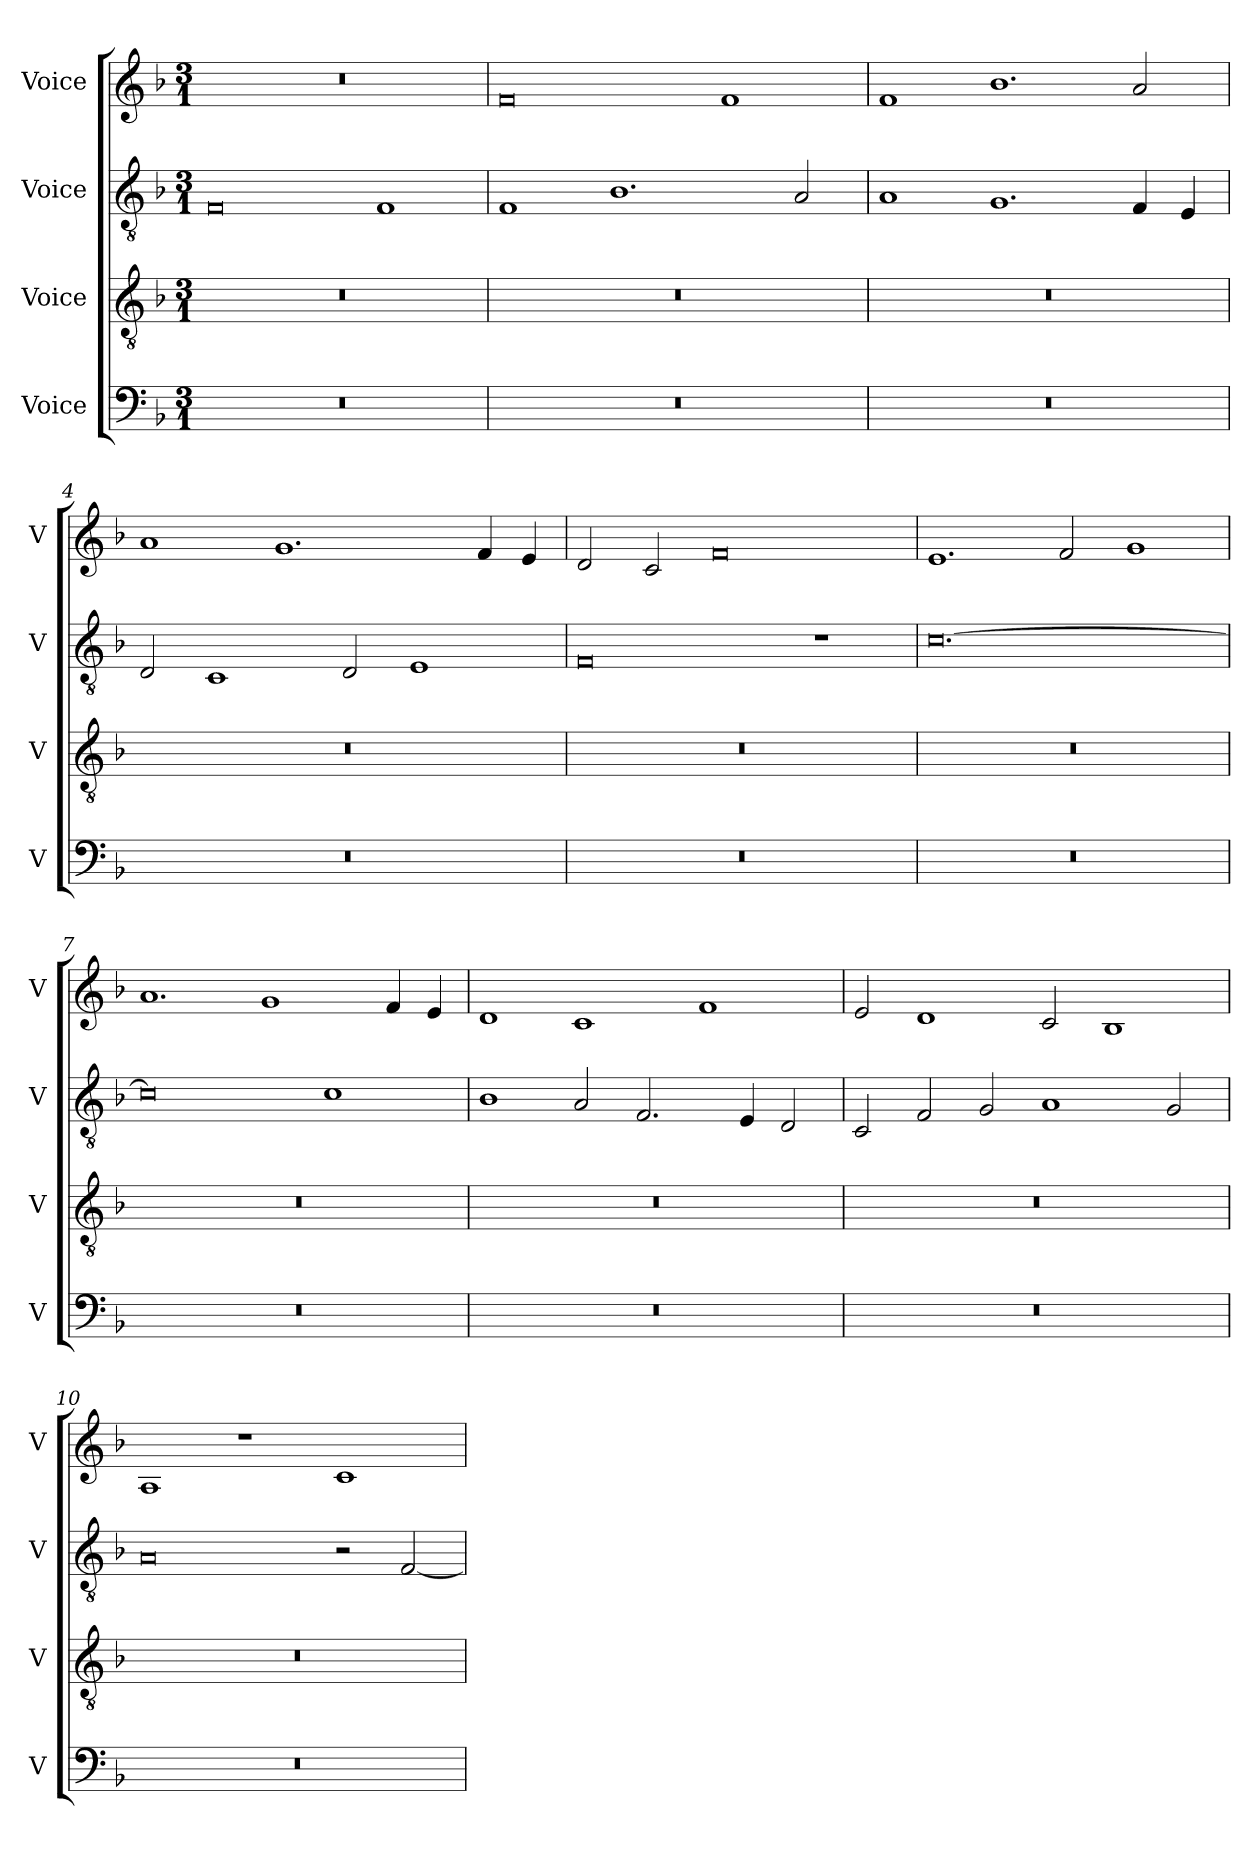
**kern	**kern	**kern	**kern
*part4	*part3	*part2	*part1
*staff4	*staff3	*staff2	*staff1
*I"Voice	*I"Voice	*I"Voice	*I"Voice
*I'V	*I'V	*I'V	*I'V
*clefF4	*clefGv2	*clefGv2	*clefG2
*k[b-]	*k[b-]	*k[b-]	*k[b-]
*M3/1	*M3/1	*M3/1	*M3/1
=1	=1	=1	=1
0.r	0.r	0F	0.r
.	.	1F	.
=2	=2	=2	=2
0.r	0.r	1F	0f
.	.	1.B-	.
.	.	.	1f
.	.	2A/	.
=3	=3	=3	=3
0.r	0.r	1A	1f
.	.	1.G	1.b-
.	.	4F/	2a/
.	.	4E/	.
=4	=4	=4	=4
0.r	0.r	2D/	1a
.	.	1C	.
.	.	.	1.g
.	.	2D/	.
.	.	1E	.
.	.	.	4f/
.	.	.	4e/
=5	=5	=5	=5
0.r	0.r	0F	2d/
.	.	.	2c/
.	.	.	0f
.	.	1r	.
!!LO:LB:g=z
=6	=6	=6	=6
0.r	0.r	[0.c	1.e
.	.	.	2f/
.	.	.	1g
=7	=7	=7	=7
0.r	0.r	0c]	1.a
.	.	.	1g
.	.	1c	.
.	.	.	4f/
.	.	.	4e/
=8	=8	=8	=8
0.r	0.r	1B-	1d
.	.	2A/	1c
.	.	2.F/	.
.	.	.	1f
.	.	4E/	.
.	.	2D/	.
=9	=9	=9	=9
0.r	0.r	2C/	2e/
.	.	2F/	1d
.	.	2G/	.
.	.	1A	2c/
.	.	.	1B-
.	.	2G/	.
=10	=10	=10	=10
0.r	0.r	0A	1A
.	.	.	1r
.	.	2r	1c
.	.	[2F/	.
=	=	=	=
*-	*-	*-	*-
